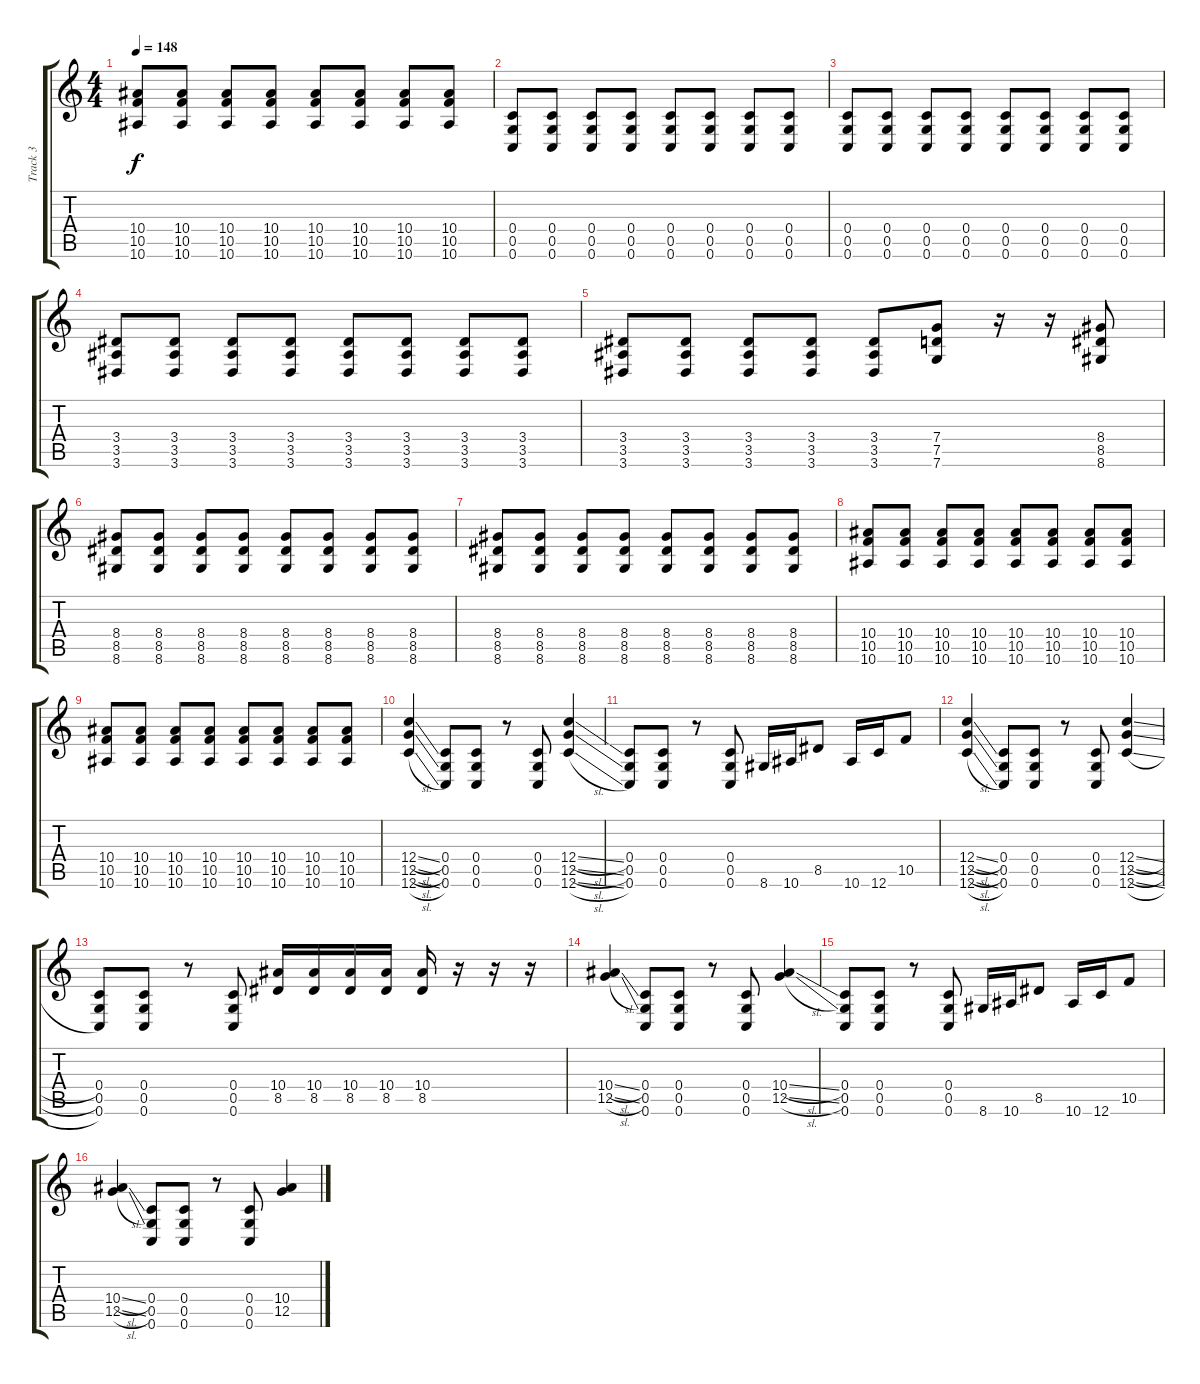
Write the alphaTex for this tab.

\track ("Track 3" "Track 3") {instrument overdrivenguitar}
\staff {score tabs}
\tuning (D4 A3 F3 C3 G2 C2) {hide}
\ts (4 4)
\tempo 148
\clef g2
\ks c
(10.4 10.5 10.6).8{dy f} (10.4 10.5 10.6).8 (10.4 10.5 10.6).8 (10.4 10.5 10.6).8 (10.4 10.5 10.6).8 (10.4 10.5 10.6).8 (10.4 10.5 10.6).8 (10.4 10.5 10.6).8 |
(0.4 0.5 0.6).8 (0.4 0.5 0.6).8 (0.4 0.5 0.6).8 (0.4 0.5 0.6).8 (0.4 0.5 0.6).8 (0.4 0.5 0.6).8 (0.4 0.5 0.6).8 (0.4 0.5 0.6).8 |
(0.4 0.5 0.6).8 (0.4 0.5 0.6).8 (0.4 0.5 0.6).8 (0.4 0.5 0.6).8 (0.4 0.5 0.6).8 (0.4 0.5 0.6).8 (0.4 0.5 0.6).8 (0.4 0.5 0.6).8 |
(3.4 3.5 3.6).8 (3.4 3.5 3.6).8 (3.4 3.5 3.6).8 (3.4 3.5 3.6).8 (3.4 3.5 3.6).8 (3.4 3.5 3.6).8 (3.4 3.5 3.6).8 (3.4 3.5 3.6).8 |
(3.4 3.5 3.6).8 (3.4 3.5 3.6).8 (3.4 3.5 3.6).8 (3.4 3.5 3.6).8 (3.4 3.5 3.6).8 (7.4 7.5 7.6).8 r.16 r.16 (8.4 8.5 8.6).8 |
(8.4 8.5 8.6).8 (8.4 8.5 8.6).8 (8.4 8.5 8.6).8 (8.4 8.5 8.6).8 (8.4 8.5 8.6).8 (8.4 8.5 8.6).8 (8.4 8.5 8.6).8 (8.4 8.5 8.6).8 |
(8.4 8.5 8.6).8 (8.4 8.5 8.6).8 (8.4 8.5 8.6).8 (8.4 8.5 8.6).8 (8.4 8.5 8.6).8 (8.4 8.5 8.6).8 (8.4 8.5 8.6).8 (8.4 8.5 8.6).8 |
(10.4 10.5 10.6).8 (10.4 10.5 10.6).8 (10.4 10.5 10.6).8 (10.4 10.5 10.6).8 (10.4 10.5 10.6).8 (10.4 10.5 10.6).8 (10.4 10.5 10.6).8 (10.4 10.5 10.6).8 |
(10.4 10.5 10.6).8 (10.4 10.5 10.6).8 (10.4 10.5 10.6).8 (10.4 10.5 10.6).8 (10.4 10.5 10.6).8 (10.4 10.5 10.6).8 (10.4 10.5 10.6).8 (10.4 10.5 10.6).8 |
(12.4{sl} 12.5{sl} 12.6{sl}).4 (0.4 0.5 0.6).8 (0.4 0.5 0.6).8 r.8 (0.4 0.5 0.6).8 (12.4{sl} 12.5{sl} 12.6{sl}).4 |
(0.4 0.5 0.6).8 (0.4 0.5 0.6).8 r.8 (0.4 0.5 0.6).8 8.6.16 10.6.16 8.5.8 10.6.16 12.6.16 10.5.8 |
(12.4{sl} 12.5{sl} 12.6{sl}).4 (0.4 0.5 0.6).8 (0.4 0.5 0.6).8 r.8 (0.4 0.5 0.6).8 (12.4{sl} 12.5{sl} 12.6{sl}).4 |
(0.4 0.5 0.6).8 (0.4 0.5 0.6).8 r.8 (0.4 0.5 0.6).8 (10.4 8.5).16 (10.4 8.5).16 (10.4 8.5).16 (10.4 8.5).16 (10.4 8.5).16 r.16 r.16 r.16 |
(10.4{sl} 12.5{sl}).4 (0.4 0.5 0.6).8 (0.4 0.5 0.6).8 r.8 (0.4 0.5 0.6).8 (10.4{sl} 12.5{sl}).4 |
(0.4 0.5 0.6).8 (0.4 0.5 0.6).8 r.8 (0.4 0.5 0.6).8 8.6.16 10.6.16 8.5.8 10.6.16 12.6.16 10.5.8 |
(10.4{sl} 12.5{sl}).4 (0.4 0.5 0.6).8 (0.4 0.5 0.6).8 r.8 (0.4 0.5 0.6).8 (10.4{sl} 12.5{sl}).4
